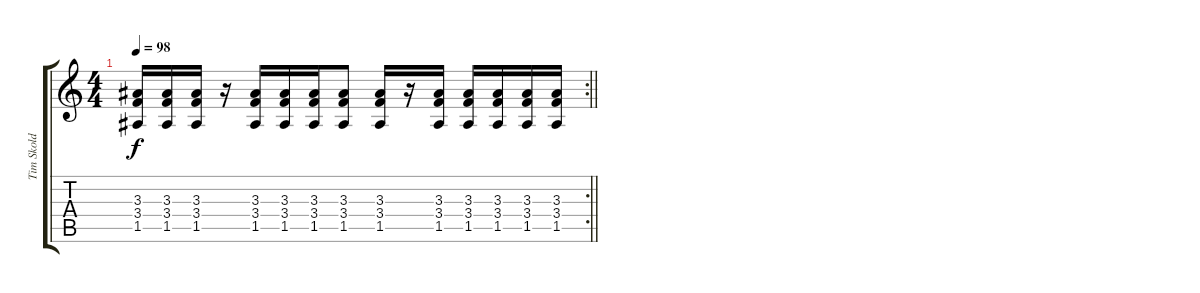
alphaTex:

\track ("Tim Skold IV" "Tim Skold ") {instrument overdrivenguitar}
\staff {score tabs}
\tuning (E4 B3 G3 D3 A2 D2) {hide}
\rc 2
\ts (4 4)
\tempo 98
\clef g2
\barLineRight lightlight
\ks c
(3.3 3.4 1.5).16{dy f} (3.3 3.4 1.5).16 (3.3 3.4 1.5).16 r.16 (3.3 3.4 1.5).16 (3.3 3.4 1.5).16 (3.3 3.4 1.5).16 (3.3 3.4 1.5).8 (3.3 3.4 1.5).16 r.16 (3.3 3.4 1.5).16 (3.3 3.4 1.5).16 (3.3 3.4 1.5).16 (3.3 3.4 1.5).16 (3.3 3.4 1.5).16
